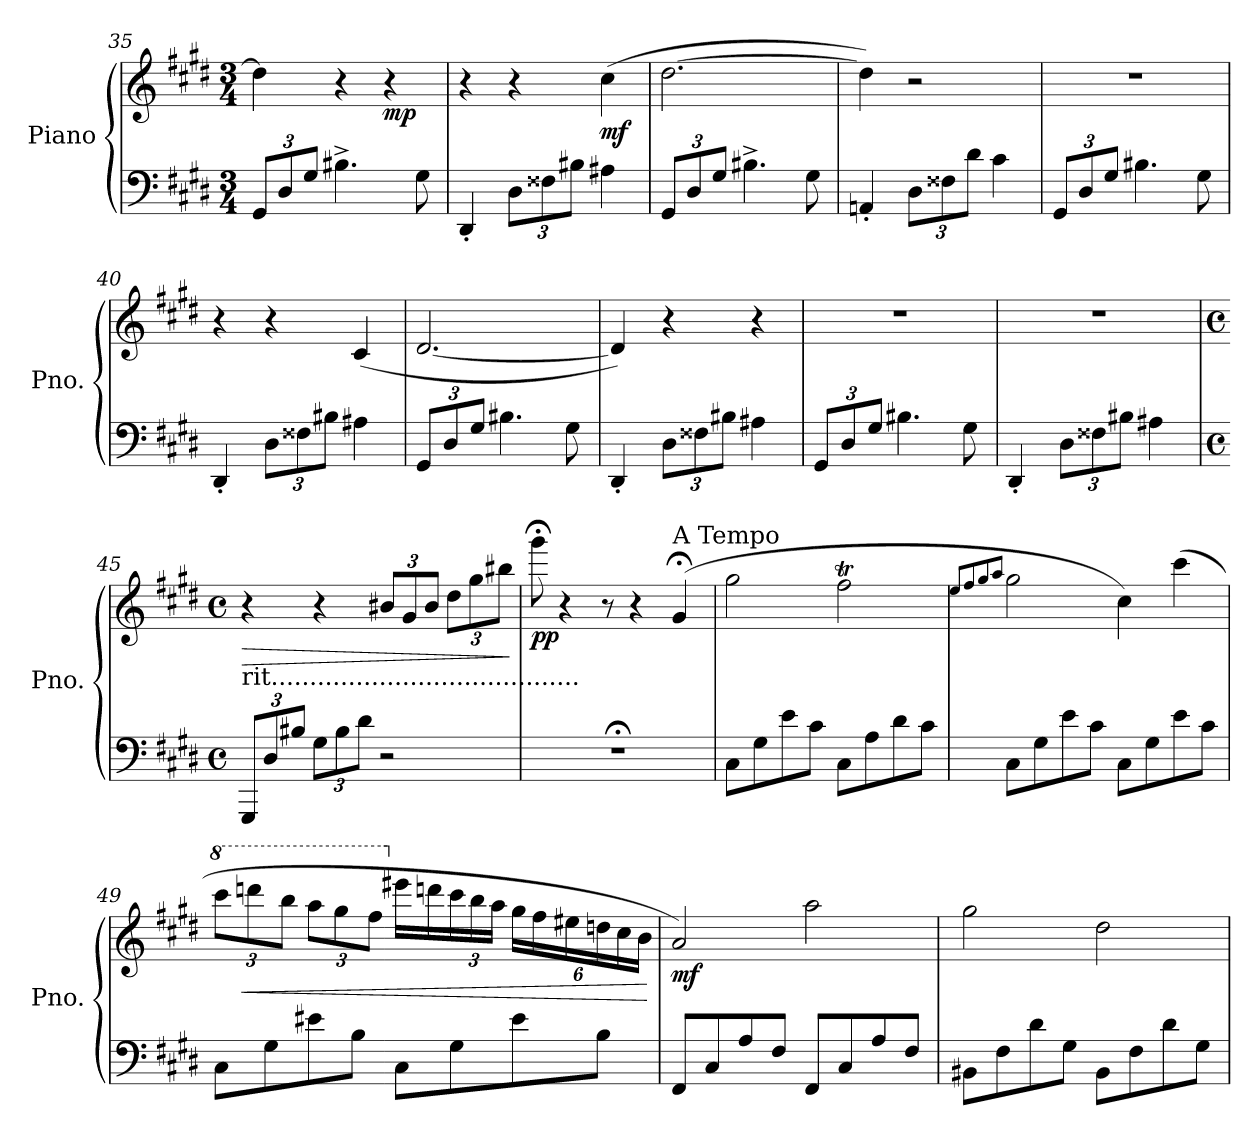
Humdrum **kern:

**kern	**kern	**dynam
*part1	*part1	*part1
*staff2	*staff1	*staff1/2
*I"Piano	*	*
*I'Pno.	*	*
*clefF4	*clefG2	*
*k[f#c#g#d#]	*k[f#c#g#d#]	*
*M3/4	*M3/4	*
*MM74	*MM74	*
*Xbrackettup	*	*
=35	=35	=35
12GG#/L	4dd#\]	.
12D#/	.	.
12G#/J	.	.
4.B#X^\	4r	.
!	!	!LO:DY:b
.	4r	mp
8G#\	.	.
=36	=36	=36
4DD#'/	4r	.
*	*MM79	*
12D#\L	4r	.
12F##X\	.	.
12B#X\J	.	.
!	!	!LO:DY:b
4A#X\	(>4cc#\	mf
=37	=37	=37
*	*MM86	*
12GG#/L	[2.dd#\	.
12D#/	.	.
12G#/J	.	.
4.B#X^\	.	.
8G#\	.	.
=38	=38	=38
4AAn'/	4dd#\])	.
12D#\L	2r	.
12F##X\	.	.
*	*MM94	*
12d#\J	.	.
4c#\	.	.
=39	=39	=39
12GG#/L	2.r	.
12D#/	.	.
12G#/J	.	.
4.B#X\	.	.
8G#\	.	.
!!LO:PB:g=z
=40	=40	=40
4DD#'/	4r	.
12D#\L	4r	.
12F##X\	.	.
12B#X\J	.	.
4A#X\	(>4c#/	.
=41	=41	=41
12GG#/L	[2.d#/	.
12D#/	.	.
12G#/J	.	.
4.B#X\	.	.
8G#\	.	.
=42	=42	=42
4DD#'/	4d#/])	.
12D#\L	4r	.
12F##X\	.	.
12B#X\J	.	.
4A#X\	4r	.
=43	=43	=43
12GG#/L	2.r	.
12D#/	.	.
12G#/J	.	.
4.B#X\	.	.
8G#\	.	.
=44	=44	=44
4DD#'/	2.r	.
12D#\L	.	.
12F##X\	.	.
12B#X\J	.	.
4A#X\	.	.
!!LO:LB:g=z
=45	=45	=45
*M4/4	*M4/4	*
*met(c)	*met(c)	*
*	*MM60	*
!LO:TX:a:t=rit........................................	!	!
!	!	!LO:HP:b
(>12GGG#/L	4r	>
12D#/	.	.
12B#X/J	.	.
12G#\L	4r	.
12B#\	.	.
12d#\J	.	.
*	*Xbrackettup	*
2r	12b#X/L	.
*	*MM55	*
.	12g#/	.
.	12b#/J	.
.	12dd#\L	.
*	*MM50	*
.	12gg#\	.
.	12bb#X\J	.
.	.	]
=46	=46	=46
!	!	!LO:DY:b
1r;<	8ggg#;<\)	pp
.	4r	.
.	8r	.
.	4r	.
!	!LO:TX:a:t=A Tempo	!
.	(>4g#;</	.
=47	=47	=47
*	*MM65	*
8C#\L	2gg#\	.
8G#\	.	.
8e\	.	.
8c#\J	.	.
8C#\L	2ff#T\	.
8A\	.	.
8d#\	.	.
8c#\J	.	.
=48	=48	=48
.	8qee/L	.
.	8qff#/	.
.	8qgg#/	.
.	8qaa/J	.
8C#\L	2gg#\	.
8G#\	.	.
8e\	.	.
8c#\J	.	.
8C#\L	4cc#\)	.
8G#\	.	.
8e\	(>4ccc#\	.
8c#\J	.	.
!!LO:LB:g=z
=49	=49	=49
*	*8va	*
8C#\L	12cccc#\L	.
!	!	!LO:HP:b
.	12ddddn\	<
8G#\	.	.
.	12bbb\J	.
8e#X\	12aaa\L	.
.	12ggg#\	.
8B\J	.	.
.	12fff#\J	.
*	*X8va	*
8C#\L	16eee#X\LL	.
.	16dddn\	.
8G#\	24ccc#\	.
.	24bb\	.
.	24aa\JJ	.
8e#\	24gg#\LL	.
.	24ff#\	.
.	24ee#X\	.
8B\J	24ddn\	.
.	24cc#\	.
.	24b\JJ	.
.	.	[
=50	=50	=50
!	!	!LO:DY:b
8FF#/L	2a/)	mf
8C#/	.	.
8A/	.	.
8F#/J	.	.
8FF#/L	2aa\	.
8C#/	.	.
8A/	.	.
8F#/J	.	.
=51	=51	=51
8BB#X\L	2gg#\	.
8F#\	.	.
8d#\	.	.
8G#\J	.	.
8BB#\L	2dd#\	.
8F#\	.	.
8d#\	.	.
8G#\J	.	.
=	=	=
*-	*-	*-
